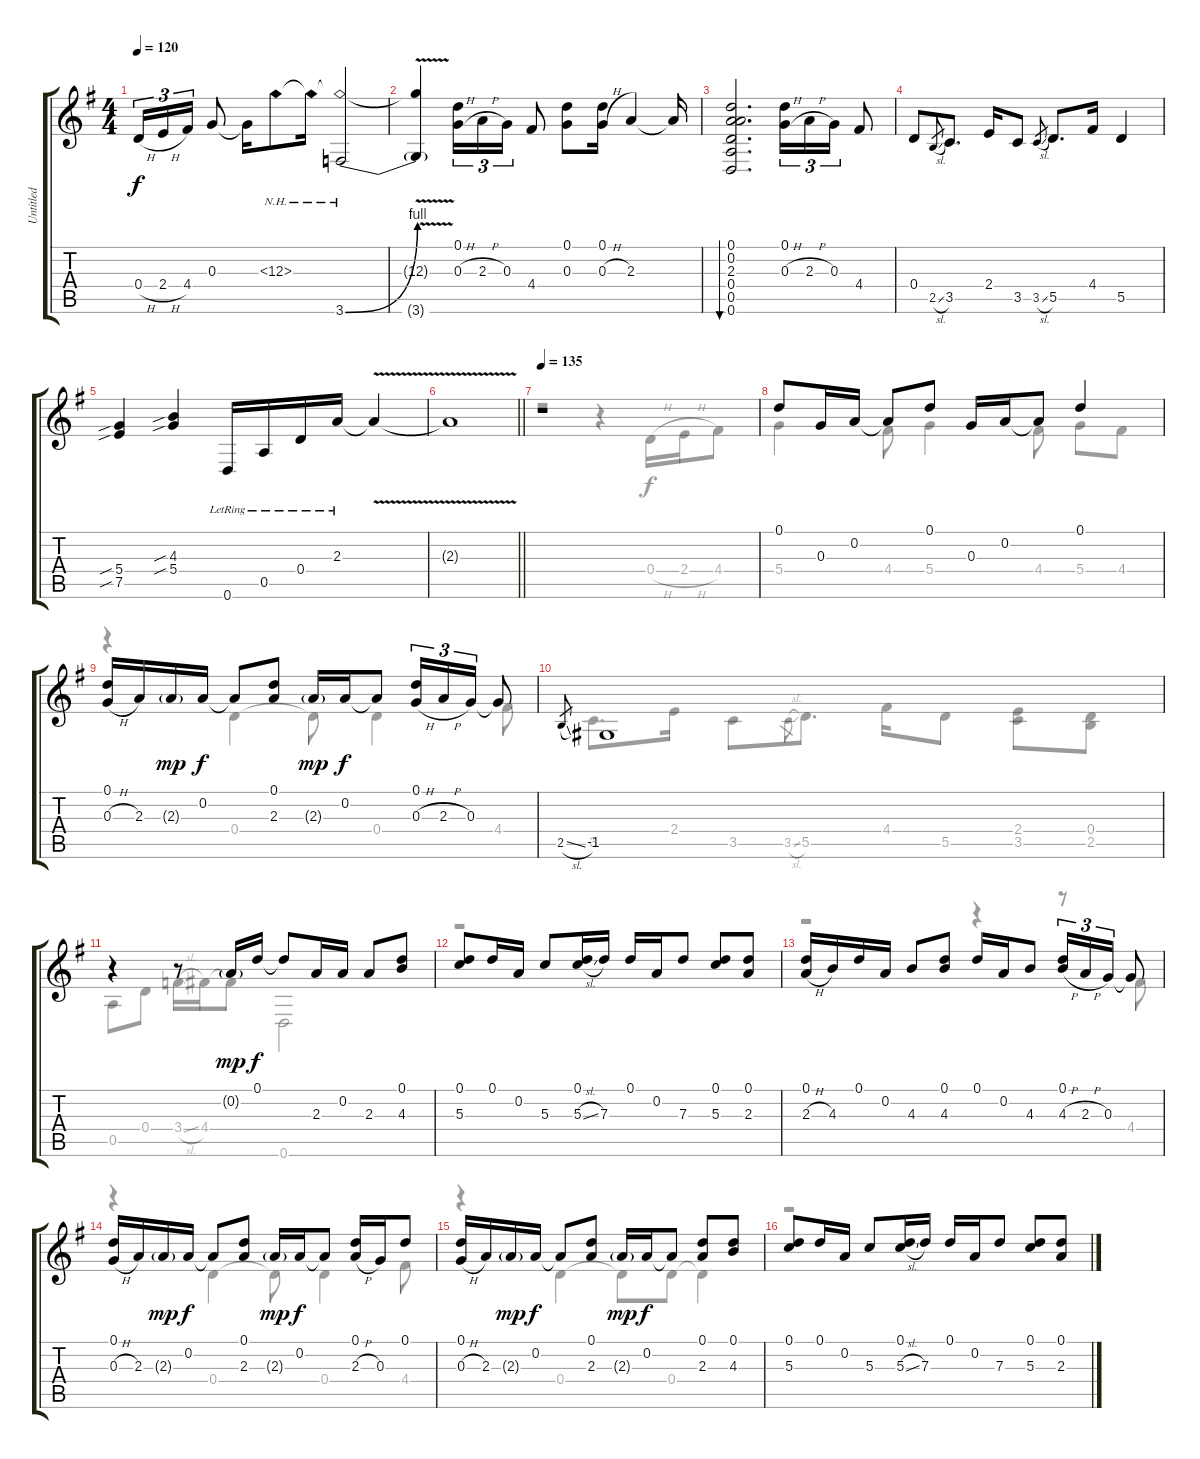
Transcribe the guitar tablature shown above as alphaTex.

\track ("Untitled" "Untitled") {instrument acousticguitarsteel}
\staff {score tabs}
\tuning (D4 A3 G3 D3 A2 D2) {hide}
\voice
\ts (4 4)
\tempo 120
\clef g2
\ks g
0.4{h}.16{tu (3 2) dy f} 2.4{h}.16{tu (3 2)} 4.4.16{tu (3 2)} 0.3.8 0.3{t}.16 12.3{nh}.8 12.3{nh t}.16 (12.3{nh t} 3.6{be (bend 0 0 60 4)}).2 |
(12.3{v t} 3.6{v t}).4 (0.1 0.3{h}).16{tu (3 2)} 2.3{h}.16{tu (3 2)} 0.3.16{tu (3 2)} 4.4.8 (0.1 0.3).8 (0.1 0.3{h}).16 2.3.4 2.3{t}.16 |
(0.1 0.2 2.3 0.4 0.5 0.6).2{d bu 30} (0.1 0.3{h}).16{tu (3 2)} 2.3{h}.16{tu (3 2)} 0.3.16{tu (3 2)} 4.4.8 |
0.4.8 2.5{sl}.8{gr} 3.5.8{d} 2.4.16 3.5.8 3.5{sl}.8{gr} 5.5.8{d} 4.4.16 5.5.4 |
(5.4{sib} 7.5{sib}).4 (4.3{sib} 5.4{sib}).4 0.6{lr}.16 0.5{lr}.16 0.4{lr}.16 2.3{lr}.16 2.3{v t}.4 |
\barLineRight lightlight
2.3{t}.1 |
\tempo 135
r.1 |
0.1.8 0.3.16 0.2.16 0.2{t}.8 0.1.8 0.3.16 0.2.16 0.2{t}.8 0.1.4 |
(0.1 0.3{h}).16 2.3.16 2.3{g}.16{dy mp} 0.2.16{dy f} 0.2{t}.8 (0.1 2.3).8 2.3{g}.16{dy mp} 0.2.16{dy f} 0.2{t}.8 (0.1 0.3{h}).16{tu (3 2)} 2.3{h}.16{tu (3 2)} 0.3.16{tu (3 2)} 0.3{t}.8 |
2.5{sl}.8{gr} -1.5.1 |
r.4 r.8 0.2{g}.16{dy mp} 0.1.16{dy f} 0.1{t}.8 2.3.16 0.2.16 2.3.8 (0.1 4.3).8 |
(0.1 5.3).8 0.1.16 0.2.16 5.3.8 (0.1 5.3{sl}).16 7.3.16 0.1.16 0.2.16 7.3.8 (0.1 5.3).8 (0.1 2.3).8 |
(0.1 2.3{h}).16 4.3.16 0.1.16 0.2.16 4.3.8 (0.1 4.3).8 0.1.16 0.2.16 4.3.8 (0.1 4.3{h}).16{tu (3 2)} 2.3{h}.16{tu (3 2)} 0.3.16{tu (3 2)} 0.3{t}.8 |
(0.1 0.3{h}).16 2.3.16 2.3{g}.16{dy mp} 0.2.16{dy f} 0.2{t}.8 (0.1 2.3).8 2.3{g}.16{dy mp} 0.2.16{dy f} 0.2{t}.8 (0.1 2.3{h}).16 0.3.16 0.1.8 |
(0.1 0.3{h}).16 2.3.16 2.3{g}.16{dy mp} 0.2.16{dy f} 0.2{t}.8 (0.1 2.3).8 2.3{g}.16{dy mp} 0.2.16{dy f} 0.2{t}.8 (0.1 2.3).8 (0.1 4.3).8 |
(0.1 5.3).8 0.1.16 0.2.16 5.3.8 (0.1 5.3{sl}).16 7.3.16 0.1.16 0.2.16 7.3.8 (0.1 5.3).8 (0.1 2.3).8
\voice
\clef g2
\ottava regular
\simile none
\ks g
|
|
|
|
|
\barLineRight lightlight
|
r.2 r.4 0.4{h}.16 2.4{h}.16 4.4.8 |
5.4.4 4.4.8 5.4.4 4.4.8 5.4.8 4.4.8 |
r.4 0.4.4 0.4{t}.8 0.4.4 4.4.8 |
3.5.8{d} 2.4.16 3.5.8 3.5{sl}.8{gr} 5.5.8{d} 4.4.16 5.5.8 (2.4 3.5).8 (0.4 2.5).8 |
0.5.8 0.4.8 3.4{sl}.16 4.4.16 4.4{t}.8 0.6.2 |
r.1 |
r.2 r.4 r.8 4.4.8 |
r.4 0.4.4 0.4{t}.8 0.4.4 4.4.8 |
r.4 0.4.4 0.4{t}.8 0.4.8 0.4{t}.4 |
r.1
